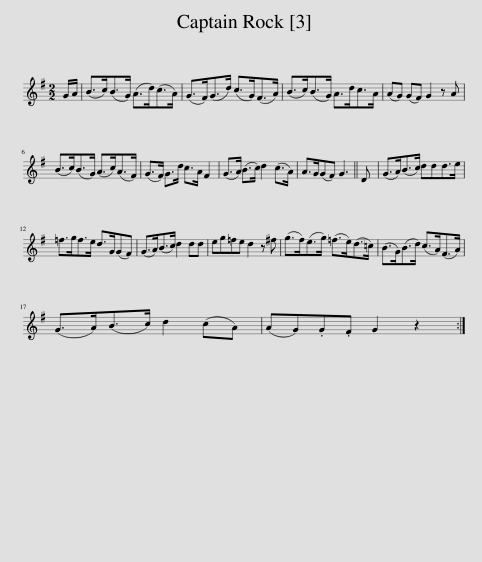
X:1
L:1/8
M:2/2
I:linebreak $
K:G
V:1 treble
V:1
 G/A/ | (B>c)(B>G) (A>d)(c>A) | (G>F)(G>d) (c>G)(F>A) | (B>c)(B>G) A>dc>A | (AG) (GF) G2 z A |$ %5
 (B>c)(B>G) (A>c)(A>F) | (G>F) G>d c>A F2 | (G>A) (B>c) d2 (c>A) | A>G(GF) G3 || D | %10
 (G>A)(B>c) ddd>e |$ =f>gf>e d>G(GF) | (G>A)(B>c) d2 dd | eg=fe d2 z ^f | (g>f)(e>g) (=f>e)(d>=c) | %15
 (B>G)(B>d) (c>A)(F>A) |$ (G>A)(B>c) d2 (cA) | (AG).G.F G2 z2 :| %18
